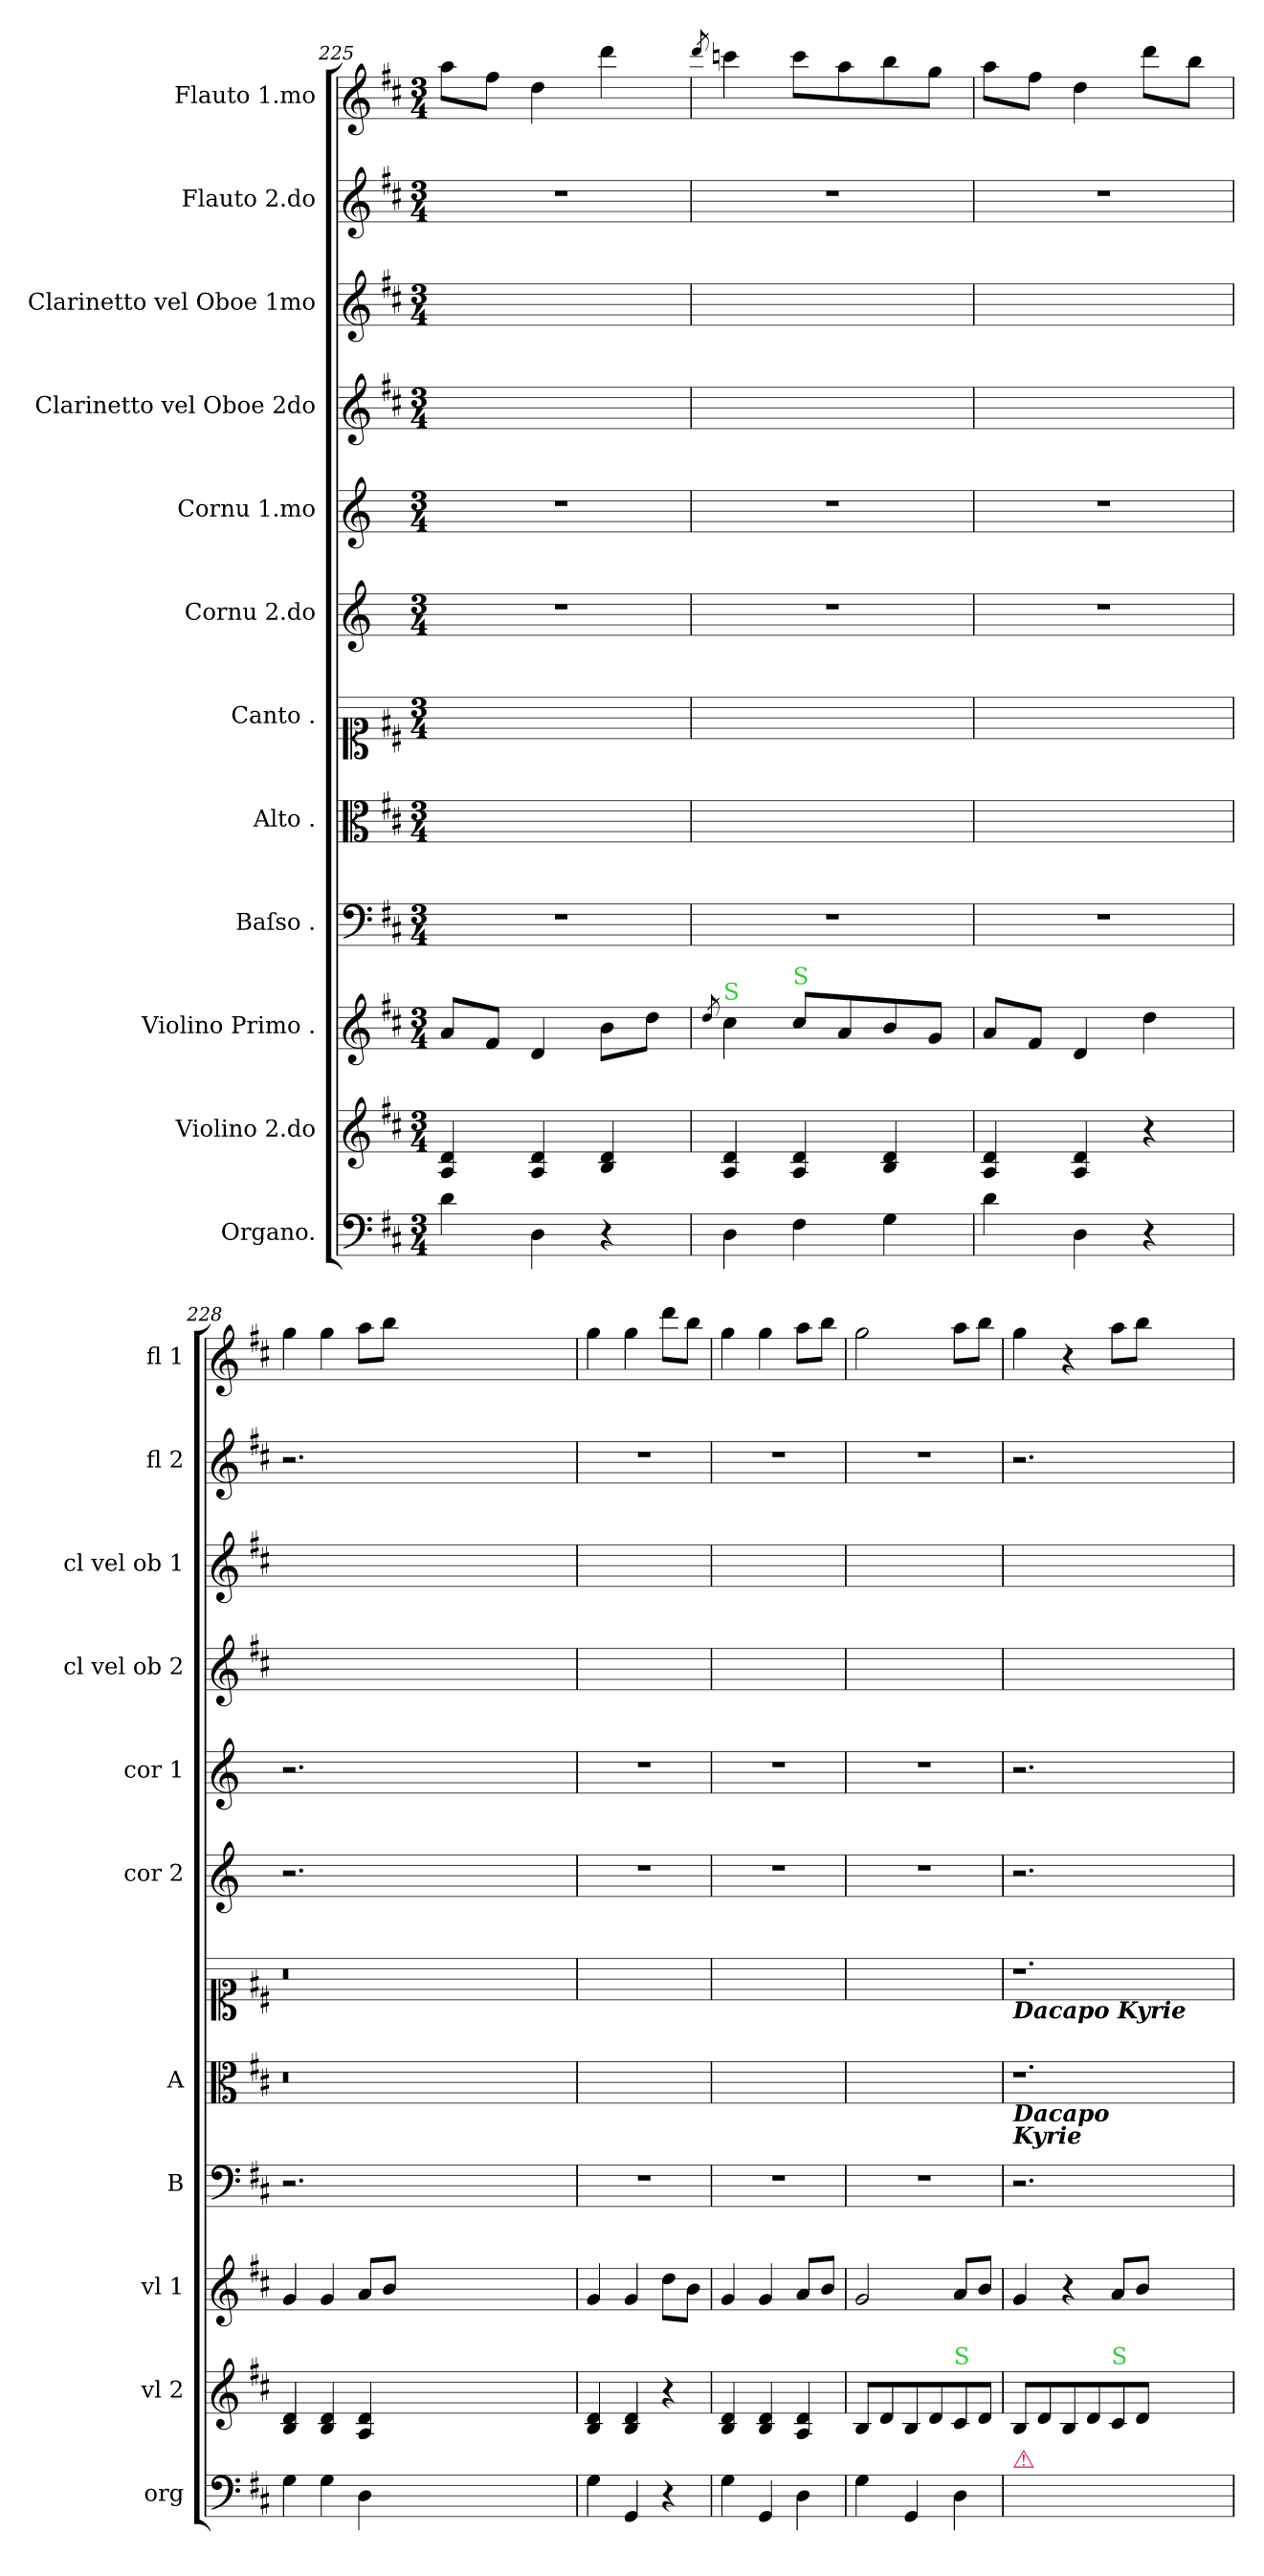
**kern	**kern	**kern	**kern	**kern	**kern	**kern	**kern	**kern	**kern	**kern	**kern
*part12	*part11	*part10	*part9	*part8	*part7	*part6	*part5	*part4	*part3	*part2	*part1
*staff12	*staff11	*staff10	*staff9	*staff8	*staff7	*staff6	*staff5	*staff4	*staff3	*staff2	*staff1
*I"Organo.	*I"Violino 2.do	*I"Violino Primo .	*I"Baſso .	*I"Alto .	*I"Canto .	*I"Cornu 2.do	*I"Cornu 1.mo	*I"Clarinetto vel Oboe 2do	*I"Clarinetto vel Oboe 1mo	*I"Flauto 2.do	*I"Flauto 1.mo
*I'org	*I'vl 2	*I'vl 1	*I'B	*I'A	*	*I'cor 2	*I'cor 1	*I'cl vel ob 2	*I'cl vel ob 1	*I'fl 2	*I'fl 1
*clefF4	*clefG2	*clefG2	*clefF4	*clefC3	*clefC1	*clefG2	*clefG2	*clefG2	*clefG2	*clefG2	*clefG2
*	*	*	*	*	*	*ITrd6c10	*ITrd6c10	*	*	*	*
*k[f#c#]	*k[f#c#]	*k[f#c#]	*k[f#c#]	*k[f#c#]	*k[f#c#]	*k[f#c#]	*k[f#c#]	*k[f#c#]	*k[f#c#]	*k[f#c#]	*k[f#c#]
*D:	*D:	*D:	*D:	*D:	*D:	*	*	*D:	*D:	*D:	*D:
*M3/4	*M3/4	*M3/4	*M3/4	*M3/4	*M3/4	*M3/4	*M3/4	*M3/4	*M3/4	*M3/4	*M3/4
=225	=225	=225	=225	=225	=225	=225	=225	=225	=225	=225	=225
4d\	4A/ 4d/	8a/L	2.r	2.ryy	2.ryy	2.r	2.r	2.ryy	2.ryy	2.r	8aa\L
.	.	8f#/J	.	.	.	.	.	.	.	.	8ff#\J
4D\	4A/ 4d/	4d/	.	.	.	.	.	.	.	.	4dd\
4r	4B/ 4d/	8b\L	.	.	.	.	.	.	.	.	4ddd\
.	.	8dd\J	.	.	.	.	.	.	.	.	.
=226	=226	=226	=226	=226	=226	=226	=226	=226	=226	=226	=226
.	.	8qdd/	.	.	.	.	.	.	.	.	8qddd/
!	!	!LO:TX:a:color=limegreen:t=S	!	!	!	!	!	!	!	!	!
4D\	4A/ 4d/	4cc#\	2.r	2.ryy	2.ryy	2.r	2.r	2.ryy	2.ryy	2.r	4cccn\
!	!	!LO:TX:a:color=limegreen:t=S	!	!	!	!	!	!	!	!	!
4F#\	4A/ 4d/	8cc#/L	.	.	.	.	.	.	.	.	8ccc\L
.	.	8a/	.	.	.	.	.	.	.	.	8aa\
4G\	4B/ 4d/	8b/	.	.	.	.	.	.	.	.	8bb\
.	.	8g/J	.	.	.	.	.	.	.	.	8gg\J
=227	=227	=227	=227	=227	=227	=227	=227	=227	=227	=227	=227
4d\	4A/ 4d/	8a/L	2.r	2.ryy	2.ryy	2.r	2.r	2.ryy	2.ryy	2.r	8aa\L
.	.	8f#/J	.	.	.	.	.	.	.	.	8ff#\J
4D\	4A/ 4d/	4d/	.	.	.	.	.	.	.	.	4dd\
4r	4r	4dd\	.	.	.	.	.	.	.	.	8ddd\L
.	.	.	.	.	.	.	.	.	.	.	8bb\J
=228	=228	=228	=228	=228	=228	=228	=228	=228	=228	=228	=228
4G\	4B/ 4d/	4g/	2.r	0.r	0.r	2.r	2.r	2.ryy	2.ryy	2.r	4gg\
4G\	4B/ 4d/	4g/	.	.	.	.	.	.	.	.	4gg\
4D\	4A/ 4d/	8a/L	.	.	.	.	.	.	.	.	8aa\L
.	.	8b/J	.	.	.	.	.	.	.	.	8bb\J
0ryy	0ryy	0ryy	0ryy	.	.	0ryy	0ryy	0ryy	0ryy	0ryy	0ryy
4ryy	4ryy	4ryy	4ryy	.	.	4ryy	4ryy	4ryy	4ryy	4ryy	4ryy
=229	=229	=229	=229	=229	=229	=229	=229	=229	=229	=229	=229
4G\	4B/ 4d/	4g/	2.r	2.ryy	2.ryy	2.r	2.r	2.ryy	2.ryy	2.r	4gg\
4GG/	4B/ 4d/	4g/	.	.	.	.	.	.	.	.	4gg\
4r	4r	8dd\L	.	.	.	.	.	.	.	.	8ddd\L
.	.	8b\J	.	.	.	.	.	.	.	.	8bb\J
=230	=230	=230	=230	=230	=230	=230	=230	=230	=230	=230	=230
4G\	4B/ 4d/	4g/	2.r	2.ryy	2.ryy	2.r	2.r	2.ryy	2.ryy	2.r	4gg\
4GG/	4B/ 4d/	4g/	.	.	.	.	.	.	.	.	4gg\
4D\	4A/ 4d/	8a/L	.	.	.	.	.	.	.	.	8aa\L
.	.	8b/J	.	.	.	.	.	.	.	.	8bb\J
=231	=231	=231	=231	=231	=231	=231	=231	=231	=231	=231	=231
4G\	8B/L	2g/	2.r	2.ryy	2.ryy	2.r	2.r	2.ryy	2.ryy	2.r	2gg\
.	8d/	.	.	.	.	.	.	.	.	.	.
4GG/	8B/	.	.	.	.	.	.	.	.	.	.
.	8d/	.	.	.	.	.	.	.	.	.	.
!	!LO:TX:a:color=limegreen:t=S	!	!	!	!	!	!	!	!	!	!
4D\	8c#/	8a/L	.	.	.	.	.	.	.	.	8aa\L
.	8d/J	8b/J	.	.	.	.	.	.	.	.	8bb\J
=232	=232	=232	=232	=232	=232	=232	=232	=232	=232	=232	=232
!	!	!	!	!	!LO:TX:b:Bi:t=Dacapo Kyrie	!	!	!	!	!	!
!	!	!	!	!LO:TX:b:Bi:t=Dacapo \nKyrie	!	!	!	!	!	!	!
!LO:TX:a:color=crimson:t=⚠	!	!	!	!	!	!	!	!	!	!	!
4G\yy	8B/L	4g/	2.r	1.r	1.r	2.r	2.r	2.ryy	2.ryy	2.r	4gg\
.	8d/	.	.	.	.	.	.	.	.	.	.
4GG/yy	8B/	4r	.	.	.	.	.	.	.	.	4r
.	8d/	.	.	.	.	.	.	.	.	.	.
!	!LO:TX:a:color=limegreen:t=S	!	!	!	!	!	!	!	!	!	!
4D\yy	8c#/	8a/L	.	.	.	.	.	.	.	.	8aa\L
.	8d/J	8b/J	.	.	.	.	.	.	.	.	8bb\J
2.ryy	2.ryy	2.ryy	2.ryy	.	.	2.ryy	2.ryy	2.ryy	2.ryy	2.ryy	2.ryy
=	=	=	=	=	=	=	=	=	=	=	=
*-	*-	*-	*-	*-	*-	*-	*-	*-	*-	*-	*-
